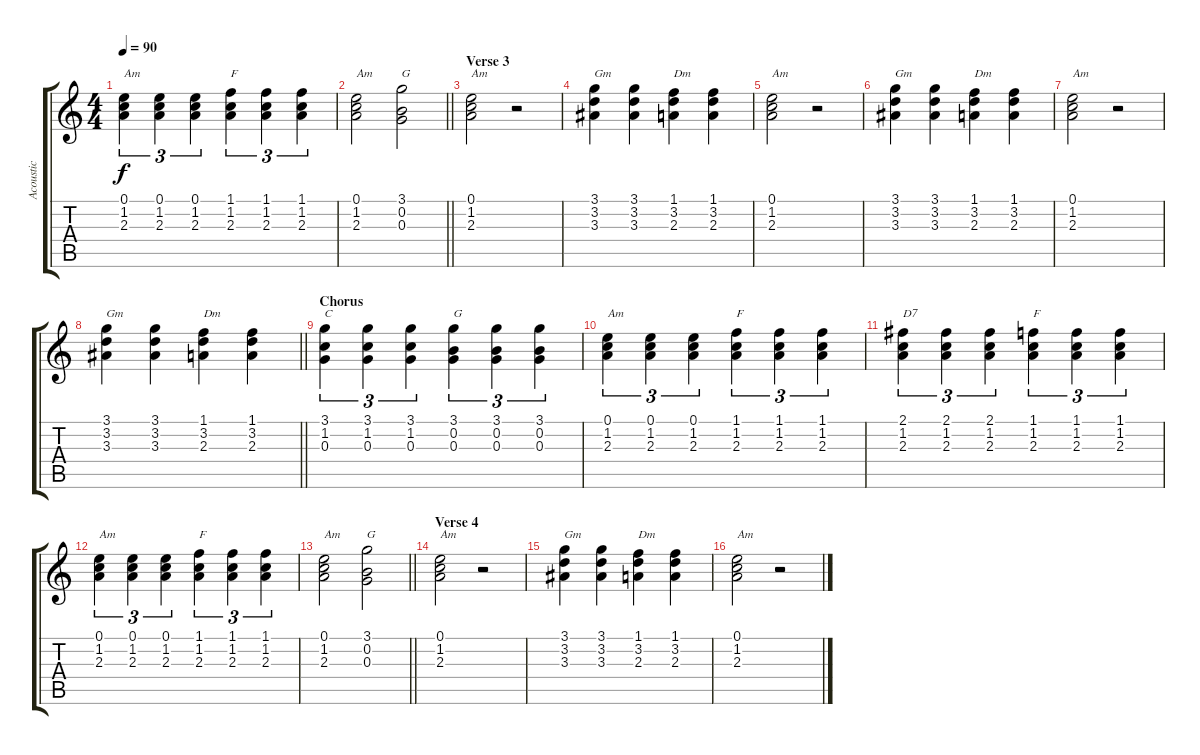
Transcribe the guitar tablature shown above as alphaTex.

\track ("Acoustic" "Acoustic") {instrument acousticguitarsteel}
\staff {score tabs}
\tuning (E4 B3 G3 D3 A2 E2) {hide}
\ts (4 4)
\tempo 90
\clef g2
\ks c
(0.1 1.2 2.3).4{tu (3 2) txt "Am" dy f} (0.1 1.2 2.3).4{tu (3 2)} (0.1 1.2 2.3).4{tu (3 2)} (1.1 1.2 2.3).4{tu (3 2) txt "F"} (1.1 1.2 2.3).4{tu (3 2)} (1.1 1.2 2.3).4{tu (3 2)} |
\barLineRight lightlight
(0.1 1.2 2.3).2{txt "Am"} (3.1 0.2 0.3).2{txt "G"} |
\section ("" "Verse 3")
(0.1 1.2 2.3).2{txt "Am"} r.2 |
(3.1 3.2 3.3).4{txt "Gm"} (3.1 3.2 3.3).4 (1.1 3.2 2.3).4{txt "Dm"} (1.1 3.2 2.3).4 |
(0.1 1.2 2.3).2{txt "Am"} r.2 |
(3.1 3.2 3.3).4{txt "Gm"} (3.1 3.2 3.3).4 (1.1 3.2 2.3).4{txt "Dm"} (1.1 3.2 2.3).4 |
(0.1 1.2 2.3).2{txt "Am"} r.2 |
\barLineRight lightlight
(3.1 3.2 3.3).4{txt "Gm"} (3.1 3.2 3.3).4 (1.1 3.2 2.3).4{txt "Dm"} (1.1 3.2 2.3).4 |
\section ("" "Chorus")
(3.1 1.2 0.3).4{tu (3 2) txt "C"} (3.1 1.2 0.3).4{tu (3 2)} (3.1 1.2 0.3).4{tu (3 2)} (3.1 0.2 0.3).4{tu (3 2) txt "G"} (3.1 0.2 0.3).4{tu (3 2)} (3.1 0.2 0.3).4{tu (3 2)} |
(0.1 1.2 2.3).4{tu (3 2) txt "Am"} (0.1 1.2 2.3).4{tu (3 2)} (0.1 1.2 2.3).4{tu (3 2)} (1.1 1.2 2.3).4{tu (3 2) txt "F"} (1.1 1.2 2.3).4{tu (3 2)} (1.1 1.2 2.3).4{tu (3 2)} |
(2.1 1.2 2.3).4{tu (3 2) txt "D7"} (2.1 1.2 2.3).4{tu (3 2)} (2.1 1.2 2.3).4{tu (3 2)} (1.1 1.2 2.3).4{tu (3 2) txt "F"} (1.1 1.2 2.3).4{tu (3 2)} (1.1 1.2 2.3).4{tu (3 2)} |
(0.1 1.2 2.3).4{tu (3 2) txt "Am"} (0.1 1.2 2.3).4{tu (3 2)} (0.1 1.2 2.3).4{tu (3 2)} (1.1 1.2 2.3).4{tu (3 2) txt "F"} (1.1 1.2 2.3).4{tu (3 2)} (1.1 1.2 2.3).4{tu (3 2)} |
\barLineRight lightlight
(0.1 1.2 2.3).2{txt "Am"} (3.1 0.2 0.3).2{txt "G"} |
\section ("" "Verse 4")
(0.1 1.2 2.3).2{txt "Am"} r.2 |
(3.1 3.2 3.3).4{txt "Gm"} (3.1 3.2 3.3).4 (1.1 3.2 2.3).4{txt "Dm"} (1.1 3.2 2.3).4 |
(0.1 1.2 2.3).2{txt "Am"} r.2
